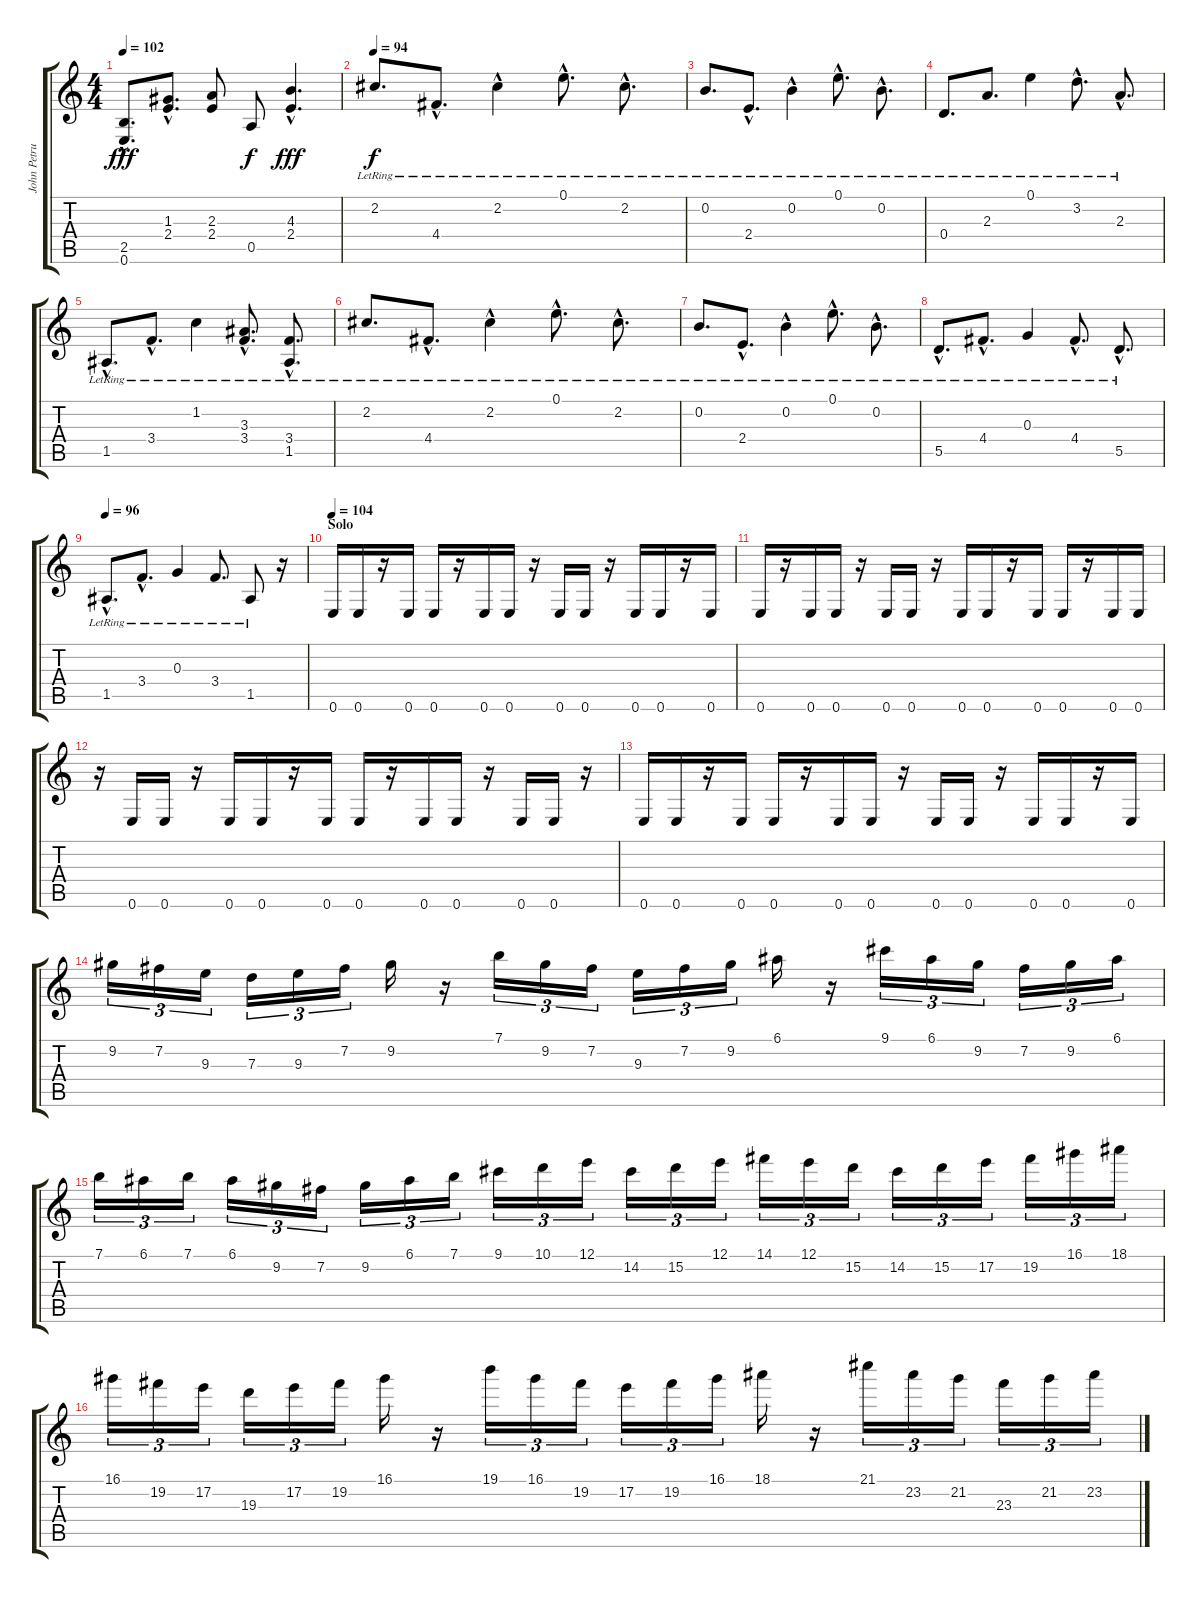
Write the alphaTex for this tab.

\track ("John Petrucci (for continous playing)" "John Petru") {instrument distortionguitar}
\staff {score tabs}
\tuning (E4 B3 G3 D3 A2 E2) {hide}
\ts (4 4)
\tempo 102
\clef g2
\ks c
(2.5{hac} 0.6{hac}).8{d dy fff} (1.3{hac} 2.4{hac}).8{d} (2.3 2.4).8 0.5.8{dy f} (4.3{hac} 2.4{hac}).4{d dy fff} |
\tempo 94
2.2{lr}.8{d dy f instrument acousticguitarsteel} 4.4{hac lr}.8{d} 2.2{hac lr}.4 0.1{hac lr}.8{d} 2.2{hac lr}.8{d} |
0.2{lr}.8{d} 2.4{hac lr}.8{d} 0.2{hac lr}.4 0.1{hac lr}.8{d} 0.2{hac lr}.8{d} |
0.4{lr}.8{d} 2.3{lr}.8{d} 0.1{lr}.4 3.2{hac lr}.8{d} 2.3{hac lr}.8{d} |
1.5{hac lr}.8{d} 3.4{hac lr}.8{d} 1.2{lr}.4 (3.3{hac lr} 3.4{hac lr}).8{d} (3.4{hac lr} 1.5{hac lr}).8{d} |
2.2{lr}.8{d} 4.4{hac lr}.8{d} 2.2{hac lr}.4 0.1{hac lr}.8{d} 2.2{hac lr}.8{d} |
0.2{lr}.8{d} 2.4{hac lr}.8{d} 0.2{hac lr}.4 0.1{hac lr}.8{d} 0.2{hac lr}.8{d} |
5.5{hac lr}.8{d} 4.4{hac lr}.8{d} 0.3{lr}.4 4.4{hac lr}.8{d} 5.5{hac lr}.8{d} |
\tempo 96
1.5{hac lr}.8{d} 3.4{hac lr}.8{d} 0.3{lr}.4 3.4{lr}.8{d} 1.5{lr}.8 r.16 |
\section ("" "Solo")
\tempo 104
0.6.16{volume 16} 0.6.16 r.16 0.6.16 0.6.16 r.16 0.6.16 0.6.16 r.16 0.6.16 0.6.16 r.16 0.6.16 0.6.16 r.16 0.6.16 |
0.6.16 r.16 0.6.16 0.6.16 r.16 0.6.16 0.6.16 r.16 0.6.16 0.6.16 r.16 0.6.16 0.6.16 r.16 0.6.16 0.6.16 |
r.16 0.6.16 0.6.16 r.16 0.6.16 0.6.16 r.16 0.6.16 0.6.16 r.16 0.6.16 0.6.16 r.16 0.6.16 0.6.16 r.16 |
0.6.16 0.6.16 r.16 0.6.16 0.6.16 r.16 0.6.16 0.6.16 r.16 0.6.16 0.6.16 r.16 0.6.16 0.6.16 r.16 0.6.16 |
9.2.16{tu (3 2) instrument distortionguitar} 7.2.16{tu (3 2)} 9.3.16{tu (3 2)} 7.3.16{tu (3 2)} 9.3.16{tu (3 2)} 7.2.16{tu (3 2)} 9.2.16 r.16 7.1.16{tu (3 2)} 9.2.16{tu (3 2)} 7.2.16{tu (3 2)} 9.3.16{tu (3 2)} 7.2.16{tu (3 2)} 9.2.16{tu (3 2)} 6.1.16 r.16 9.1.16{tu (3 2)} 6.1.16{tu (3 2)} 9.2.16{tu (3 2)} 7.2.16{tu (3 2)} 9.2.16{tu (3 2)} 6.1.16{tu (3 2)} |
7.1.16{tu (3 2)} 6.1.16{tu (3 2)} 7.1.16{tu (3 2)} 6.1.16{tu (3 2)} 9.2.16{tu (3 2)} 7.2.16{tu (3 2)} 9.2.16{tu (3 2)} 6.1.16{tu (3 2)} 7.1.16{tu (3 2)} 9.1.16{tu (3 2)} 10.1.16{tu (3 2)} 12.1.16{tu (3 2)} 14.2.16{tu (3 2)} 15.2.16{tu (3 2)} 12.1.16{tu (3 2)} 14.1.16{tu (3 2)} 12.1.16{tu (3 2)} 15.2.16{tu (3 2)} 14.2.16{tu (3 2)} 15.2.16{tu (3 2)} 17.2.16{tu (3 2)} 19.2.16{tu (3 2)} 16.1.16{tu (3 2)} 18.1.16{tu (3 2)} |
16.1.16{tu (3 2)} 19.2.16{tu (3 2)} 17.2.16{tu (3 2)} 19.3.16{tu (3 2)} 17.2.16{tu (3 2)} 19.2.16{tu (3 2)} 16.1.16 r.16 19.1.16{tu (3 2)} 16.1.16{tu (3 2)} 19.2.16{tu (3 2)} 17.2.16{tu (3 2)} 19.2.16{tu (3 2)} 16.1.16{tu (3 2)} 18.1.16 r.16 21.1.16{tu (3 2)} 23.2.16{tu (3 2)} 21.2.16{tu (3 2)} 23.3.16{tu (3 2)} 21.2.16{tu (3 2)} 23.2.16{tu (3 2)}
